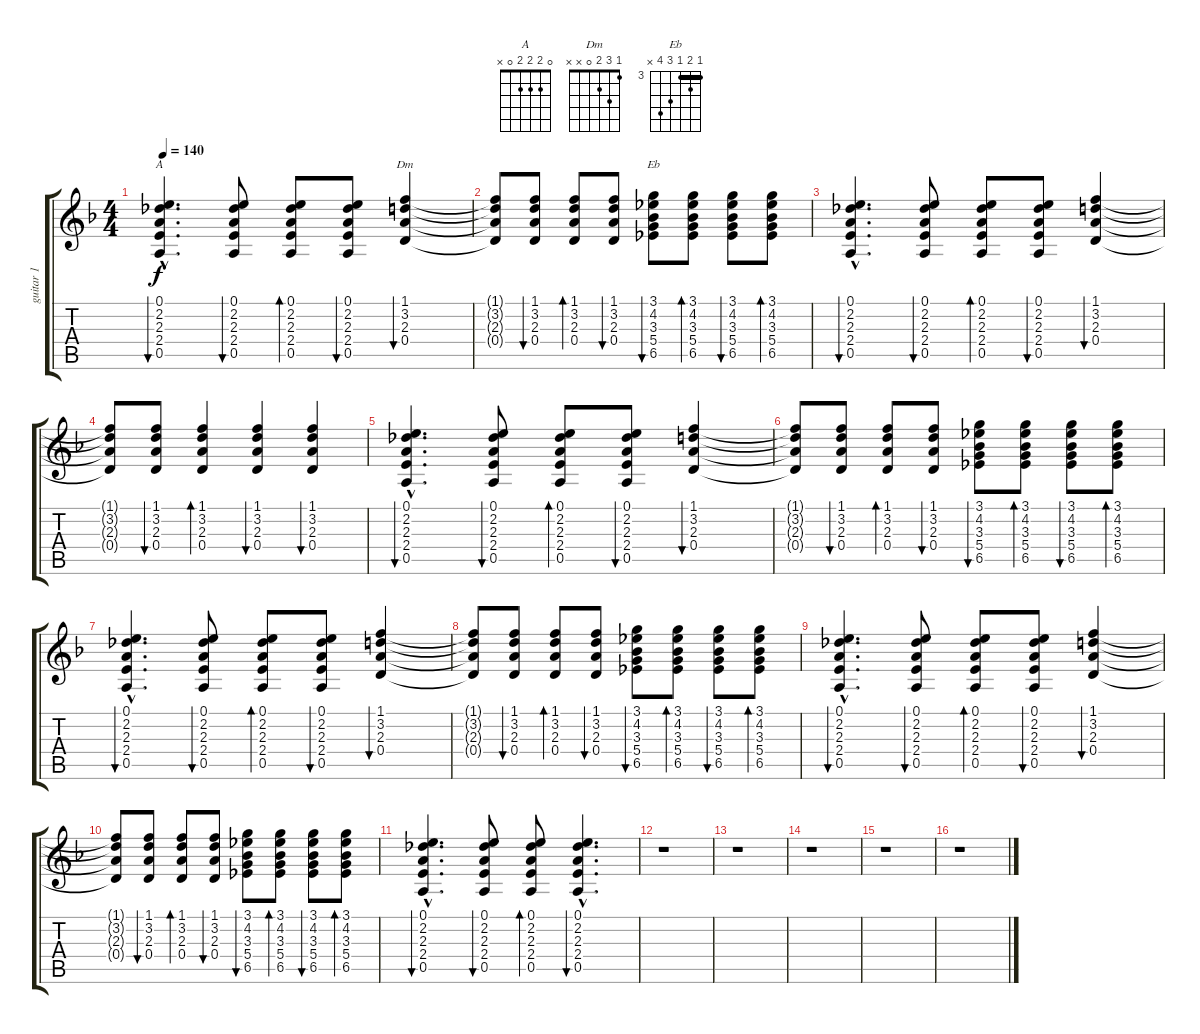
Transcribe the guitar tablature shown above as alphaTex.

\track ("guitar 1" "guitar 1") {instrument acousticguitarsteel}
\staff {score tabs}
\tuning (E4 B3 G3 D3 A2 E2) {hide}
\chord ("A" 0 2 2 2 0 x)
\chord ("Dm" 1 3 2 0 x x)
\chord ("Eb" 3 4 3 5 6 x) {firstfret 3 barre 3}
\ts (4 4)
\tempo 140
\clef g2
\ks dminor
(0.1{hac} 2.2{hac} 2.3{hac} 2.4{hac} 0.5{hac}).4{d bu 60 ch "A" dy f} (0.1 2.2 2.3 2.4 0.5).8{bu 60} (0.1 2.2 2.3 2.4 0.5).8{bd 60} (0.1 2.2 2.3 2.4 0.5).8{bu 60} (1.1 3.2 2.3 0.4).4{bu 60 ch "Dm"} |
(1.1{t} 3.2{t} 2.3{t} 0.4{t}).8 (1.1 3.2 2.3 0.4).8{bu 60} (1.1 3.2 2.3 0.4).8{bd 60} (1.1 3.2 2.3 0.4).8{bu 60} (3.1 4.2 3.3 5.4 6.5).8{bu 60 ch "Eb"} (3.1 4.2 3.3 5.4 6.5).8{bd 60} (3.1 4.2 3.3 5.4 6.5).8{bu 60} (3.1 4.2 3.3 5.4 6.5).8{bd 60} |
(0.1{hac} 2.2{hac} 2.3{hac} 2.4{hac} 0.5{hac}).4{d bu 60} (0.1 2.2 2.3 2.4 0.5).8{bu 60} (0.1 2.2 2.3 2.4 0.5).8{bd 60} (0.1 2.2 2.3 2.4 0.5).8{bu 60} (1.1 3.2 2.3 0.4).4{bu 60} |
(1.1{t} 3.2{t} 2.3{t} 0.4{t}).8 (1.1 3.2 2.3 0.4).8{bu 60} (1.1 3.2 2.3 0.4).4{bd 60} (1.1 3.2 2.3 0.4).4{bu 60} (1.1 3.2 2.3 0.4).4{bu 60} |
(0.1{hac} 2.2{hac} 2.3{hac} 2.4{hac} 0.5{hac}).4{d bu 60} (0.1 2.2 2.3 2.4 0.5).8{bu 60} (0.1 2.2 2.3 2.4 0.5).8{bd 60} (0.1 2.2 2.3 2.4 0.5).8{bu 60} (1.1 3.2 2.3 0.4).4{bu 60} |
(1.1{t} 3.2{t} 2.3{t} 0.4{t}).8 (1.1 3.2 2.3 0.4).8{bu 60} (1.1 3.2 2.3 0.4).8{bd 60} (1.1 3.2 2.3 0.4).8{bu 60} (3.1 4.2 3.3 5.4 6.5).8{bu 60} (3.1 4.2 3.3 5.4 6.5).8{bd 60} (3.1 4.2 3.3 5.4 6.5).8{bu 60} (3.1 4.2 3.3 5.4 6.5).8{bd 60} |
(0.1{hac} 2.2{hac} 2.3{hac} 2.4{hac} 0.5{hac}).4{d bu 60} (0.1 2.2 2.3 2.4 0.5).8{bu 60} (0.1 2.2 2.3 2.4 0.5).8{bd 60} (0.1 2.2 2.3 2.4 0.5).8{bu 60} (1.1 3.2 2.3 0.4).4{bu 60} |
(1.1{t} 3.2{t} 2.3{t} 0.4{t}).8 (1.1 3.2 2.3 0.4).8{bu 60} (1.1 3.2 2.3 0.4).8{bd 60} (1.1 3.2 2.3 0.4).8{bu 60} (3.1 4.2 3.3 5.4 6.5).8{bu 60} (3.1 4.2 3.3 5.4 6.5).8{bd 60} (3.1 4.2 3.3 5.4 6.5).8{bu 60} (3.1 4.2 3.3 5.4 6.5).8{bd 60} |
(0.1{hac} 2.2{hac} 2.3{hac} 2.4{hac} 0.5{hac}).4{d bu 60} (0.1 2.2 2.3 2.4 0.5).8{bu 60} (0.1 2.2 2.3 2.4 0.5).8{bd 60} (0.1 2.2 2.3 2.4 0.5).8{bu 60} (1.1 3.2 2.3 0.4).4{bu 60} |
(1.1{t} 3.2{t} 2.3{t} 0.4{t}).8 (1.1 3.2 2.3 0.4).8{bu 60} (1.1 3.2 2.3 0.4).8{bd 60} (1.1 3.2 2.3 0.4).8{bu 60} (3.1 4.2 3.3 5.4 6.5).8{bu 60} (3.1 4.2 3.3 5.4 6.5).8{bd 60} (3.1 4.2 3.3 5.4 6.5).8{bu 60} (3.1 4.2 3.3 5.4 6.5).8{bd 60} |
(0.1{hac} 2.2{hac} 2.3{hac} 2.4{hac} 0.5{hac}).4{d bu 60} (0.1 2.2 2.3 2.4 0.5).8{bu 60} (0.1 2.2 2.3 2.4 0.5).8{bd 60} (0.1{hac} 2.2{hac} 2.3{hac} 2.4{hac} 0.5{hac}).4{d bu 60} |
r.1 |
r.1 |
r.1 |
r.1 |
r.1
